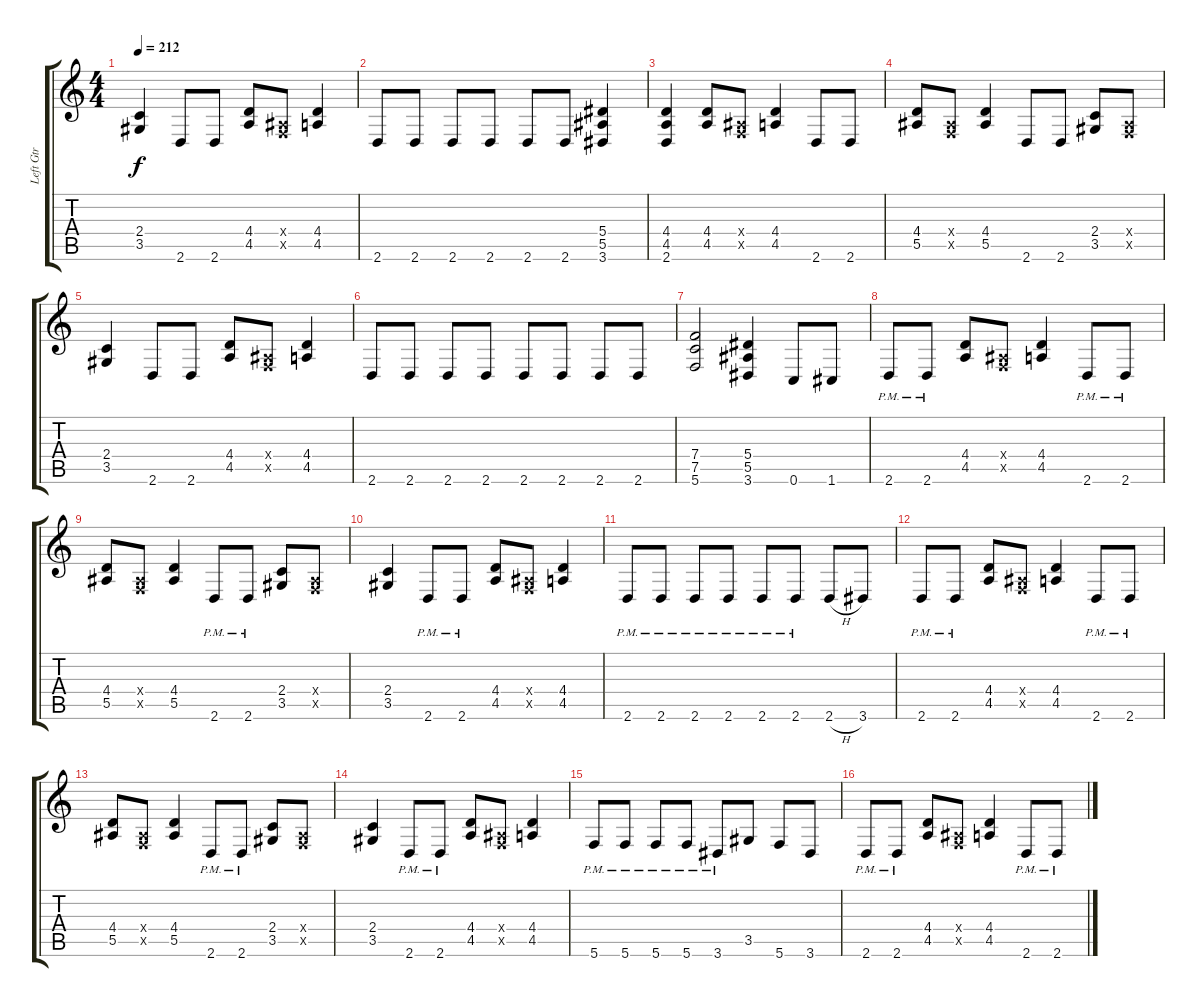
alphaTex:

\track ("Left Gtr" "Left Gtr") {instrument distortionguitar}
\staff {score tabs}
\tuning (C4 G3 Eb3 Bb2 F2 C2) {hide}
\ts (4 4)
\tempo 212
\clef g2
\ks c
(2.4 3.5).4{dy f} 2.6.8 2.6.8 (4.4 4.5).8 (0.4{x} 0.5{x}).8 (4.4 4.5).4 |
2.6.8 2.6.8 2.6.8 2.6.8 2.6.8 2.6.8 (5.4 5.5 3.6).4 |
(4.4 4.5 2.6).4 (4.4 4.5).8 (0.4{x} 0.5{x}).8 (4.4 4.5).4 2.6.8 2.6.8 |
(4.4 5.5).8 (0.4{x} 0.5{x}).8 (4.4 5.5).4 2.6.8 2.6.8 (2.4 3.5).8 (0.4{x} 0.5{x}).8 |
(2.4 3.5).4 2.6.8 2.6.8 (4.4 4.5).8 (0.4{x} 0.5{x}).8 (4.4 4.5).4 |
2.6.8 2.6.8 2.6.8 2.6.8 2.6.8 2.6.8 2.6.8 2.6.8 |
(7.4 7.5 5.6).2 (5.4 5.5 3.6).4 0.6.8 1.6.8 |
2.6{pm}.8 2.6{pm}.8 (4.4 4.5).8 (0.4{x} 0.5{x}).8 (4.4 4.5).4 2.6{pm}.8 2.6{pm}.8 |
(4.4 5.5).8 (0.4{x} 0.5{x}).8 (4.4 5.5).4 2.6{pm}.8 2.6{pm}.8 (2.4 3.5).8 (0.4{x} 0.5{x}).8 |
(2.4 3.5).4 2.6{pm}.8 2.6{pm}.8 (4.4 4.5).8 (0.4{x} 0.5{x}).8 (4.4 4.5).4 |
2.6{pm}.8 2.6{pm}.8 2.6{pm}.8 2.6{pm}.8 2.6{pm}.8 2.6{pm}.8 2.6{h}.8 3.6.8 |
2.6{pm}.8 2.6{pm}.8 (4.4 4.5).8 (0.4{x} 0.5{x}).8 (4.4 4.5).4 2.6{pm}.8 2.6{pm}.8 |
(4.4 5.5).8 (0.4{x} 0.5{x}).8 (4.4 5.5).4 2.6{pm}.8 2.6{pm}.8 (2.4 3.5).8 (0.4{x} 0.5{x}).8 |
(2.4 3.5).4 2.6{pm}.8 2.6{pm}.8 (4.4 4.5).8 (0.4{x} 0.5{x}).8 (4.4 4.5).4 |
5.6{pm}.8 5.6{pm}.8 5.6{pm}.8 5.6{pm}.8 3.6{pm}.8 3.5.8 5.6.8 3.6.8 |
2.6{pm}.8 2.6{pm}.8 (4.4 4.5).8 (0.4{x} 0.5{x}).8 (4.4 4.5).4 2.6{pm}.8 2.6{pm}.8
